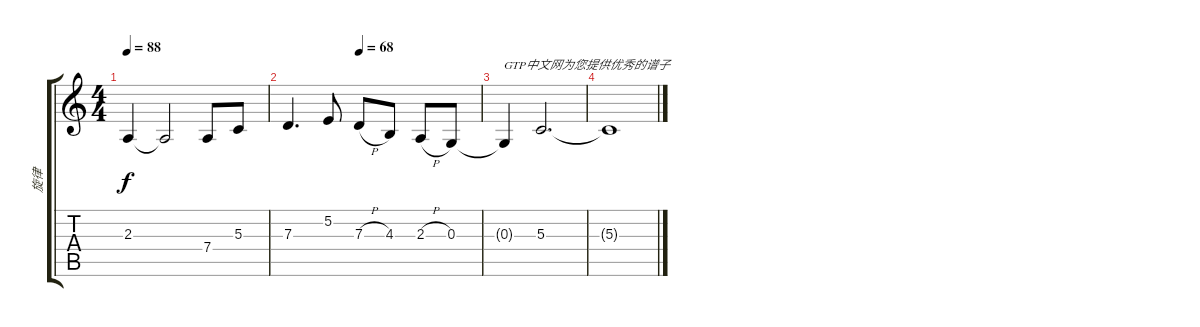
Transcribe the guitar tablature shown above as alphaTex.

\track ("旋律" "旋律") {instrument baritonesax}
\staff {score tabs}
\tuning (E4 B3 G3 D3 A2 E2) {hide}
\ts (4 4)
\tempo 88
\clef g2
\ks c
2.3.4{dy f} 2.3{t}.2 7.4.8 5.3.8 |
\tempo (68 0.375)
7.3.4{d} 5.2.8 7.3{h}.8 4.3.8 2.3{h}.8 0.3.8 |
0.3{t}.4{txt "GTP中文网为您提供优秀的谱子"} 5.3.2{d} |
5.3{t}.1
